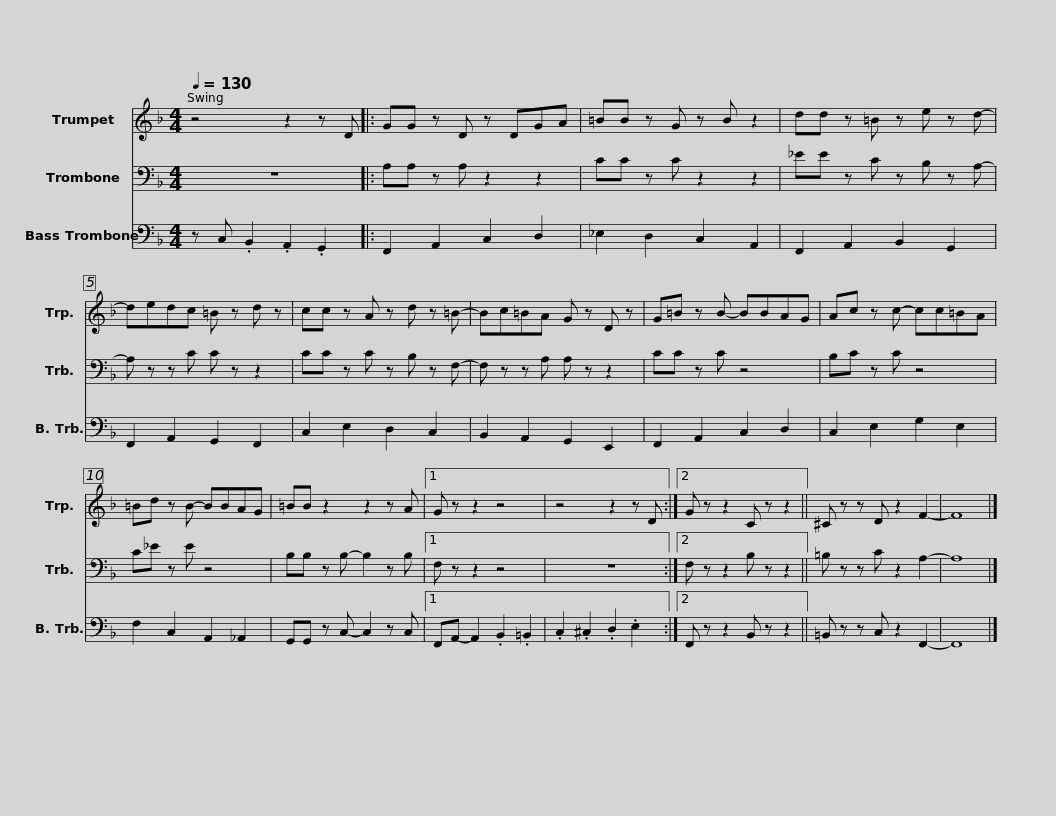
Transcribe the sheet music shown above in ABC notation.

X:1
%%score 1 2 3
L:1/8
Q:1/4=130
M:4/4
I:linebreak $
K:F
V:1 treble transpose=-2
V:2 bass
V:3 bass
V:1
[K:F] z4 z2 z D |: GG z D z DGA | =BB z G z B z2 | dd z =B z e z d- |$ dedc =B z d z | %5
 cc z A z d z =B- | Bc=BA G z D z | G=B z B- BBAG | Ac z c- cc=BA |$ =Bd z B- BBAG | %10
 =BB z2 z2 z A |1 G z z2 z4 | z4 z2 z D :|2 G z z2 C z z2 ||$ ^C z z D z2 F2- | %15
 F8 |] %16
V:2
 z8 |: A,A, z A, z2 z2 | CC z C z2 z2 | _EE z C z B, z A,- |$ A, z z C C z z2 | %5
 CC z C z B, z F,- | F, z z A, A, z z2 | CC z C z4 | B,C z C z4 |$ C_E z E z4 | %10
 B,B, z B,- B,2 z B, |1 F, z z2 z4 | z8 :|2 F, z z2 B, z z2 ||$ =B, z z C z2 A,2- | %15
 A,8 |] %16
V:3
 z C, .B,,2 .A,,2 .G,,2 |: F,,2 A,,2 C,2 D,2 | _E,2 D,2 C,2 A,,2 | F,,2 A,,2 B,,2 G,,2 |$ F,,2 A,,2 G,,2 F,,2 | %5
 C,2 E,2 D,2 C,2 | B,,2 A,,2 G,,2 E,,2 | F,,2 A,,2 C,2 D,2 | C,2 E,2 G,2 E,2 |$ F,2 C,2 A,,2 _A,,2 | %10
 G,,G,, z C,- C,2 z C, |1 F,,A,,- A,,2 .B,,2 .=B,,2 | .C,2 .^C,2 .D,2 .E,2 :|2 F,, z z2 B,, z z2 ||$ =B,, z z C, z2 F,,2- | %15
 F,,8 |] %16
